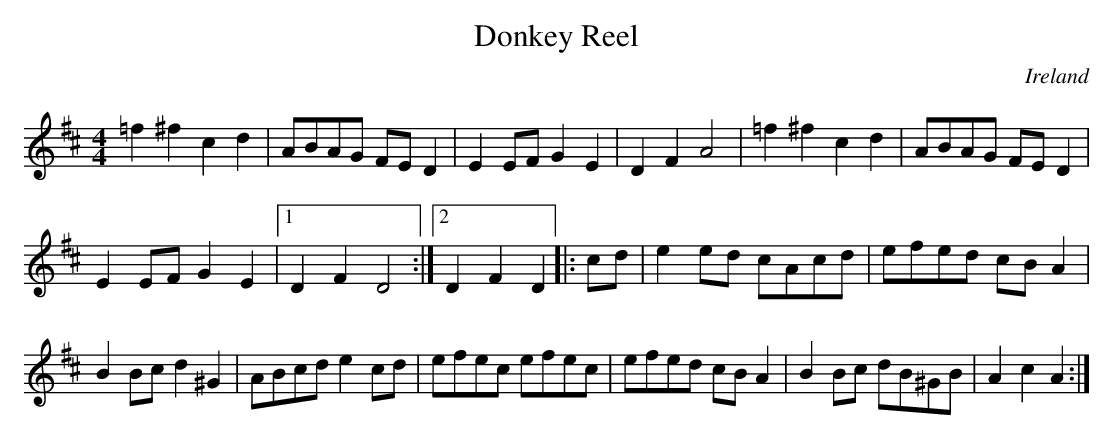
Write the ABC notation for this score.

X:1
T:Donkey Reel
O:Ireland
M:4/4
K:D
=f2^f2 c2d2|ABAG FED2|E2EF G2E2|D2F2 A4|\
=f2^f2 c2d2|ABAG FED2|
E2EF G2E2 \
|1 D2F2 D4:|2 D2F2 D2 |:\
cd|\
e2ed cAcd|efed cBA2|
B2Bc d2^G2|ABcd e2cd|\
efec efec|efed cBA2|B2Bc dB^GB|A2c2 A2:|
